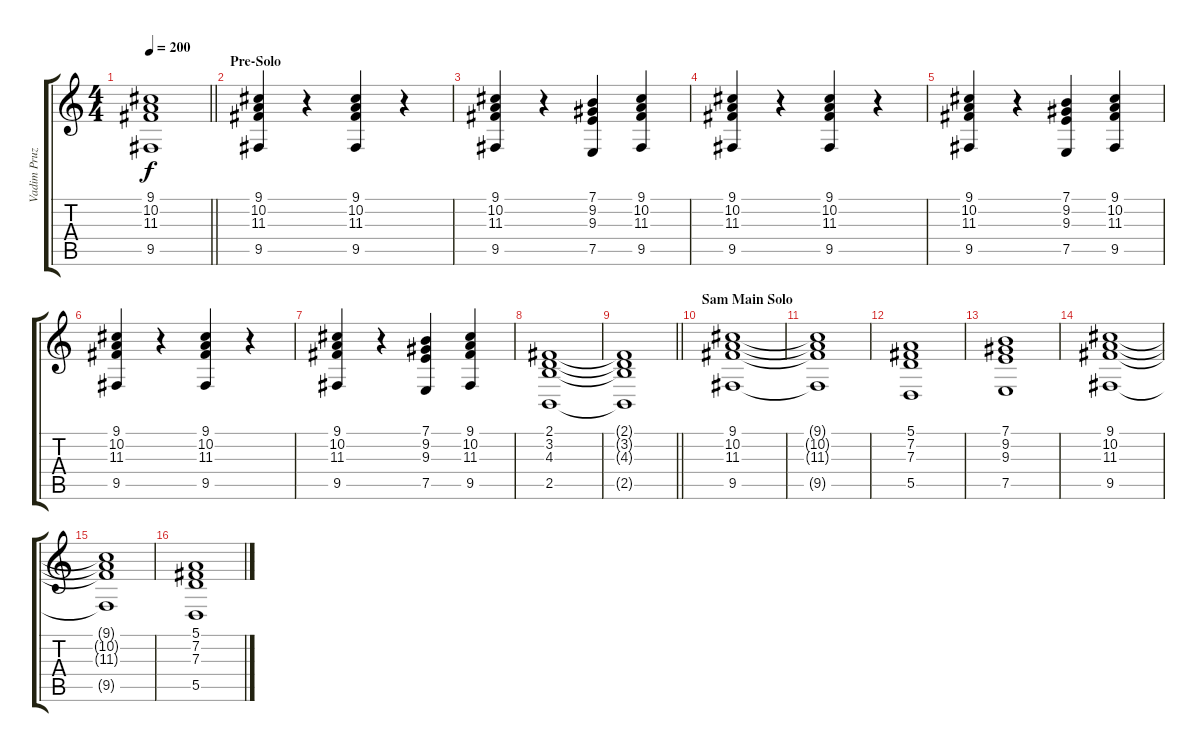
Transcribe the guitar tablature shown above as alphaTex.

\track ("Vadim Pruzhanov | Keyboard 3" "Vadim Pruz") {instrument stringensemble1}
\staff {score tabs}
\tuning (E4 B3 G3 D3 A2 E2) {hide}
\ts (4 4)
\tempo 200
\clef g2
\barLineRight lightlight
\ks c
(9.1 10.2 11.3 9.5).1{dy f} |
\section ("" "Pre-Solo")
(9.1 10.2 11.3 9.5).4 r.4 (9.1 10.2 11.3 9.5).4 r.4 |
(9.1 10.2 11.3 9.5).4 r.4 (7.1 9.2 9.3 7.5).4 (9.1 10.2 11.3 9.5).4 |
(9.1 10.2 11.3 9.5).4 r.4 (9.1 10.2 11.3 9.5).4 r.4 |
(9.1 10.2 11.3 9.5).4 r.4 (7.1 9.2 9.3 7.5).4 (9.1 10.2 11.3 9.5).4 |
(9.1 10.2 11.3 9.5).4 r.4 (9.1 10.2 11.3 9.5).4 r.4 |
(9.1 10.2 11.3 9.5).4 r.4 (7.1 9.2 9.3 7.5).4 (9.1 10.2 11.3 9.5).4 |
(2.1 3.2 4.3 2.5).1 |
\barLineRight lightlight
(2.1{t} 3.2{t} 4.3{t} 2.5{t}).1 |
\section ("" "Sam Main Solo")
(9.1 10.2 11.3 9.5).1 |
(9.1{t} 10.2{t} 11.3{t} 9.5{t}).1 |
(5.1 7.2 7.3 5.5).1 |
(7.1 9.2 9.3 7.5).1 |
(9.1 10.2 11.3 9.5).1 |
(9.1{t} 10.2{t} 11.3{t} 9.5{t}).1 |
(5.1 7.2 7.3 5.5).1
